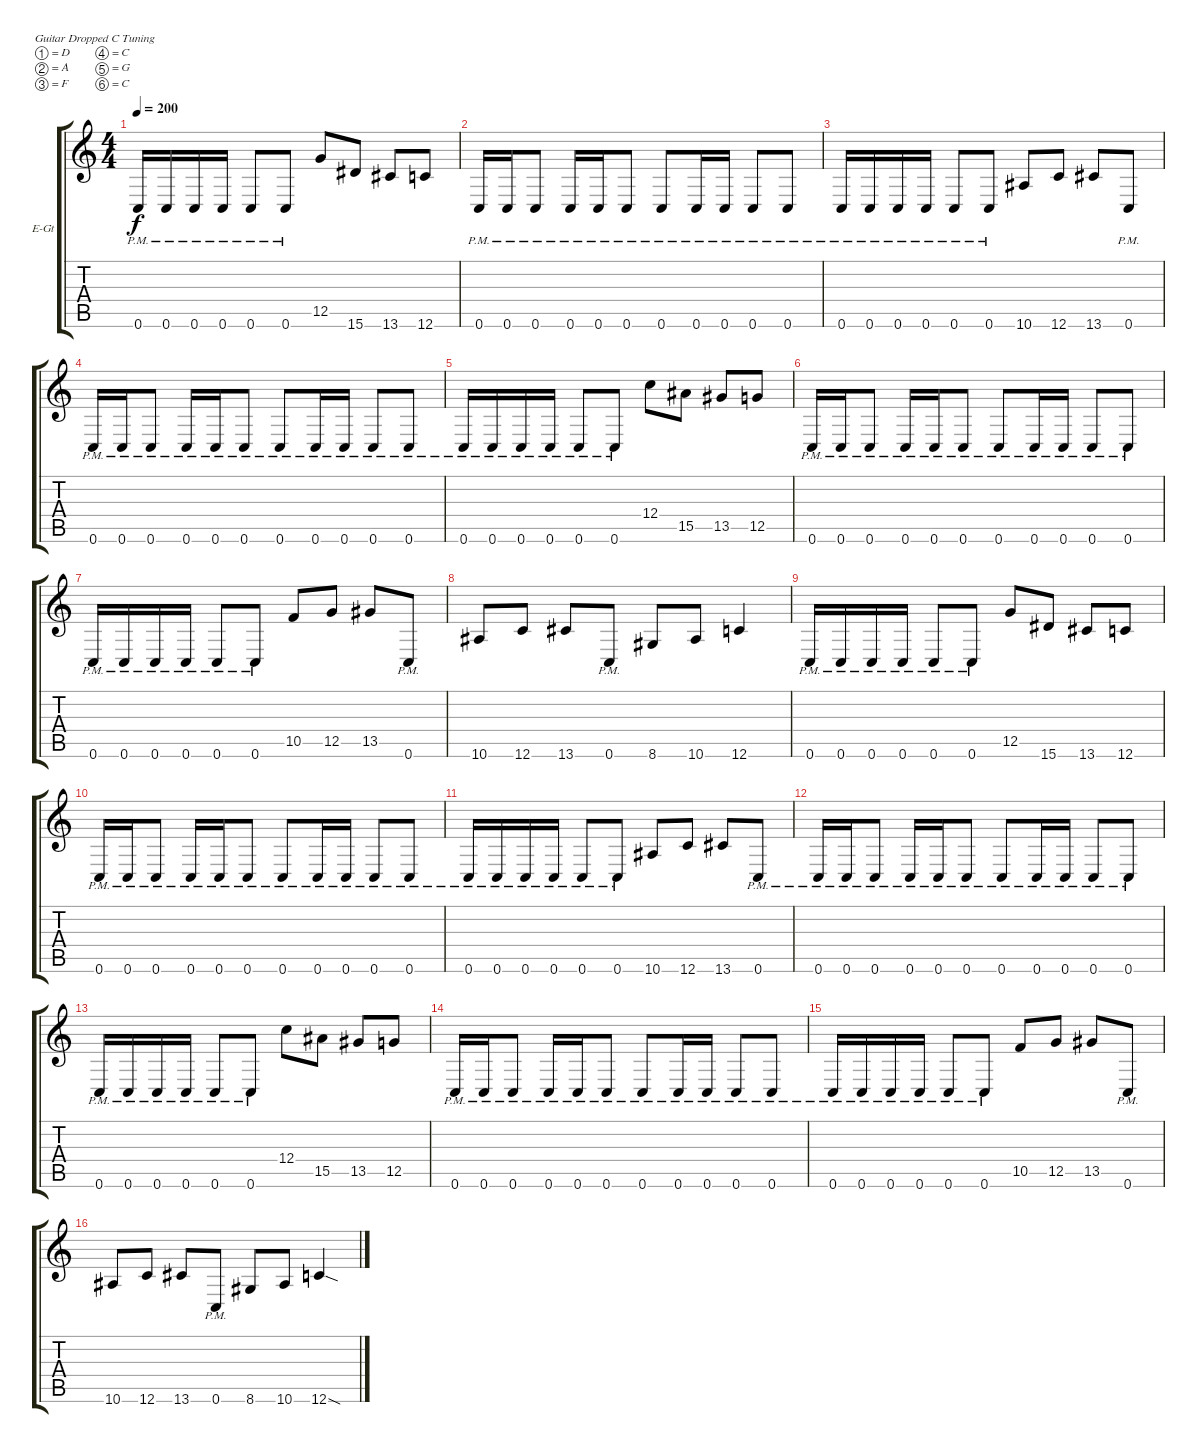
\bracketExtendMode groupsimilarinstruments
\firstSystemTrackNameOrientation horizontal
\otherSystemsTrackNameOrientation horizontal
\track ("Jinxx" "E-Gt") {instrument overdrivenguitar}
\staff {score tabs}
\tuning (D4 A3 F3 C3 G2 C2)
\ts (4 4)
\tempo 200
\clef g2
\ks c
0.6{pm}.16{dy f} 0.6{pm}.16 0.6{pm}.16 0.6{pm}.16 0.6{pm}.8 0.6{pm}.8 12.5.8 15.6.8 13.6.8 12.6.8 |
0.6{pm}.16 0.6{pm}.16 0.6{pm}.8 0.6{pm}.16 0.6{pm}.16 0.6{pm}.8 0.6{pm}.8 0.6{pm}.16 0.6{pm}.16 0.6{pm}.8 0.6{pm}.8 |
0.6{pm}.16 0.6{pm}.16 0.6{pm}.16 0.6{pm}.16 0.6{pm}.8 0.6{pm}.8 10.6.8 12.6.8 13.6.8 0.6{pm}.8 |
0.6{pm}.16 0.6{pm}.16 0.6{pm}.8 0.6{pm}.16 0.6{pm}.16 0.6{pm}.8 0.6{pm}.8 0.6{pm}.16 0.6{pm}.16 0.6{pm}.8 0.6{pm}.8 |
0.6{pm}.16 0.6{pm}.16 0.6{pm}.16 0.6{pm}.16 0.6{pm}.8 0.6{pm}.8 12.4.8 15.5.8 13.5.8 12.5.8 |
0.6{pm}.16 0.6{pm}.16 0.6{pm}.8 0.6{pm}.16 0.6{pm}.16 0.6{pm}.8 0.6{pm}.8 0.6{pm}.16 0.6{pm}.16 0.6{pm}.8 0.6{pm}.8 |
0.6{pm}.16 0.6{pm}.16 0.6{pm}.16 0.6{pm}.16 0.6{pm}.8 0.6{pm}.8 10.5.8 12.5.8 13.5.8 0.6{pm}.8 |
10.6.8 12.6.8 13.6.8 0.6{pm}.8 8.6.8 10.6.8 12.6.4 |
0.6{pm}.16 0.6{pm}.16 0.6{pm}.16 0.6{pm}.16 0.6{pm}.8 0.6{pm}.8 12.5.8 15.6.8 13.6.8 12.6.8 |
0.6{pm}.16 0.6{pm}.16 0.6{pm}.8 0.6{pm}.16 0.6{pm}.16 0.6{pm}.8 0.6{pm}.8 0.6{pm}.16 0.6{pm}.16 0.6{pm}.8 0.6{pm}.8 |
0.6{pm}.16 0.6{pm}.16 0.6{pm}.16 0.6{pm}.16 0.6{pm}.8 0.6{pm}.8 10.6.8 12.6.8 13.6.8 0.6{pm}.8 |
0.6{pm}.16 0.6{pm}.16 0.6{pm}.8 0.6{pm}.16 0.6{pm}.16 0.6{pm}.8 0.6{pm}.8 0.6{pm}.16 0.6{pm}.16 0.6{pm}.8 0.6{pm}.8 |
0.6{pm}.16 0.6{pm}.16 0.6{pm}.16 0.6{pm}.16 0.6{pm}.8 0.6{pm}.8 12.4.8 15.5.8 13.5.8 12.5.8 |
0.6{pm}.16 0.6{pm}.16 0.6{pm}.8 0.6{pm}.16 0.6{pm}.16 0.6{pm}.8 0.6{pm}.8 0.6{pm}.16 0.6{pm}.16 0.6{pm}.8 0.6{pm}.8 |
0.6{pm}.16 0.6{pm}.16 0.6{pm}.16 0.6{pm}.16 0.6{pm}.8 0.6{pm}.8 10.5.8 12.5.8 13.5.8 0.6{pm}.8 |
10.6.8 12.6.8 13.6.8 0.6{pm}.8 8.6.8 10.6.8 12.6{sod}.4
